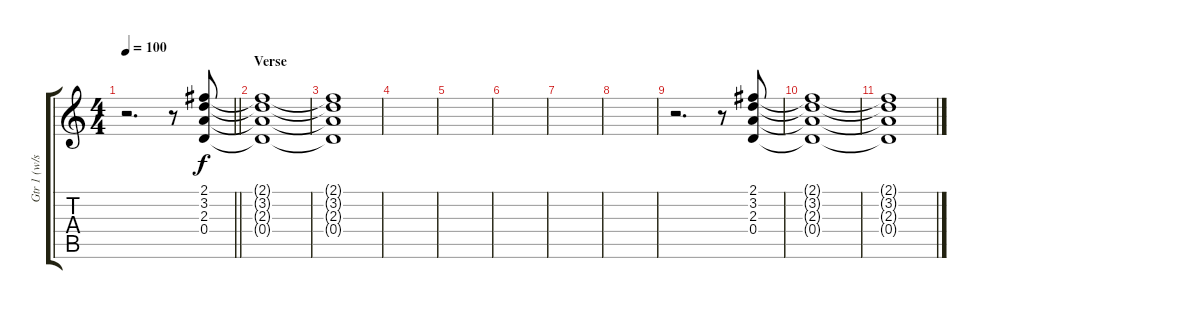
\track ("Gtr 1 (w/slight dist)" "Gtr 1 (w/s") {instrument electricguitarclean}
\staff {score tabs}
\tuning (E4 B3 G3 D3 A2 E2) {hide}
\ts (4 4)
\tempo 100
\clef g2
\barLineRight lightlight
\ks c
r.2{d dy f} r.8 (2.1 3.2 2.3 0.4).8 |
\section ("" "Verse")
(2.1{t} 3.2{t} 2.3{t} 0.4{t}).1 |
(2.1{t} 3.2{t} 2.3{t} 0.4{t}).1 |
|
|
|
|
|
r.2{d} r.8 (2.1 3.2 2.3 0.4).8 |
(2.1{t} 3.2{t} 2.3{t} 0.4{t}).1 |
(2.1{t} 3.2{t} 2.3{t} 0.4{t}).1
